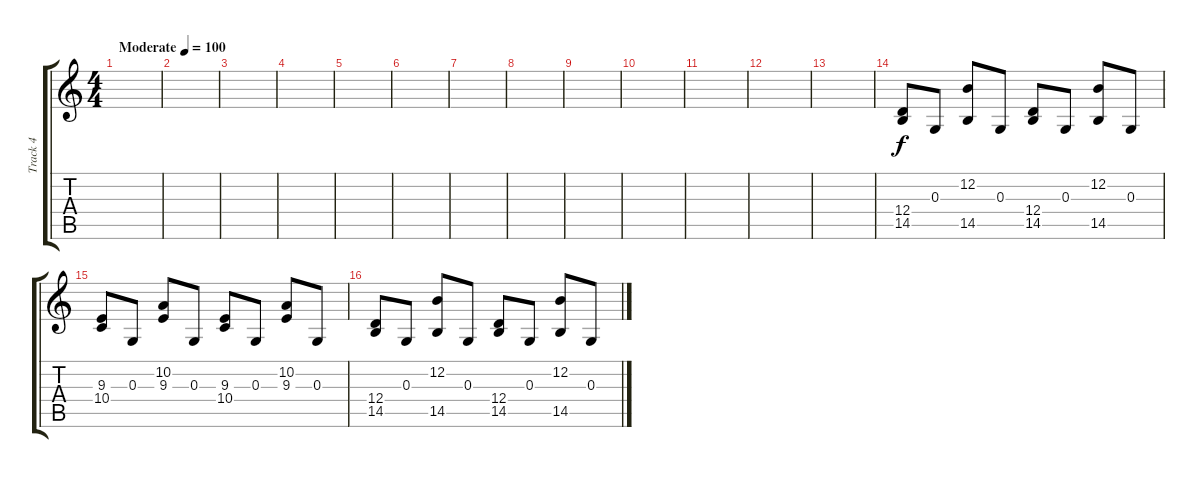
\track ("Track 4" "Track 4") {instrument pizzicatostrings}
\staff {score tabs}
\tuning (E4 B3 G3 D3 A2 E2) {hide}
\ts (4 4)
\tempo (100 "Moderate")
\clef g2
\ks c
|
|
|
|
|
|
|
|
|
|
|
|
|
(12.4 14.5).8 0.3.8 (12.2 14.5).8 0.3.8 (12.4 14.5).8 0.3.8 (12.2 14.5).8 0.3.8 |
(9.3 10.4).8 0.3.8 (10.2 9.3).8 0.3.8 (9.3 10.4).8 0.3.8 (10.2 9.3).8 0.3.8 |
(12.4 14.5).8 0.3.8 (12.2 14.5).8 0.3.8 (12.4 14.5).8 0.3.8 (12.2 14.5).8 0.3.8
